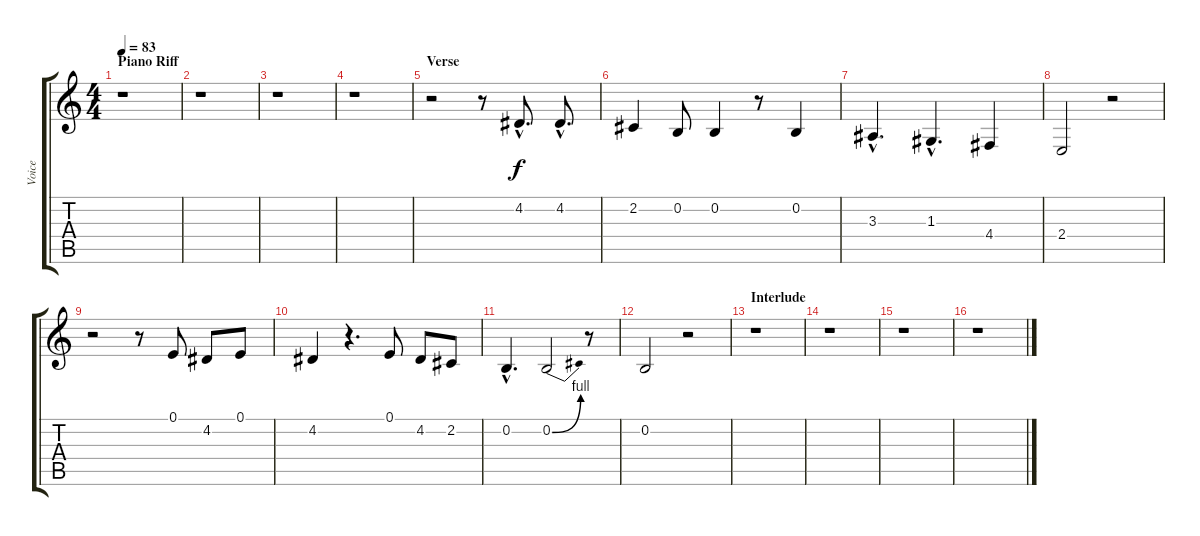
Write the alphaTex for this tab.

\track ("Voice" "Voice") {instrument lead1square}
\staff {score tabs}
\tuning (E4 B3 G3 D3 A2 E2) {hide}
\ts (4 4)
\section ("" "Piano Riff")
\tempo 83
\clef g2
\ks c
r.1{dy f} |
r.1 |
r.1 |
r.1 |
\section ("" "Verse")
r.2 r.8 4.2{hac}.8{d} 4.2{hac}.8{d} |
2.2.4 0.2.8 0.2.4 r.8 0.2.4 |
3.3{hac}.4{d} 1.3{hac}.4{d} 4.4.4 |
2.4.2 r.2 |
r.2 r.8 0.1.8 4.2.8 0.1.8 |
4.2.4 r.4{d} 0.1.8 4.2.8 2.2.8 |
0.2{hac}.4{d} 0.2{be (bend 0 0 60 4)}.2 r.8 |
0.2.2 r.2 |
\section ("" "Interlude")
r.1 |
r.1 |
r.1 |
r.1
